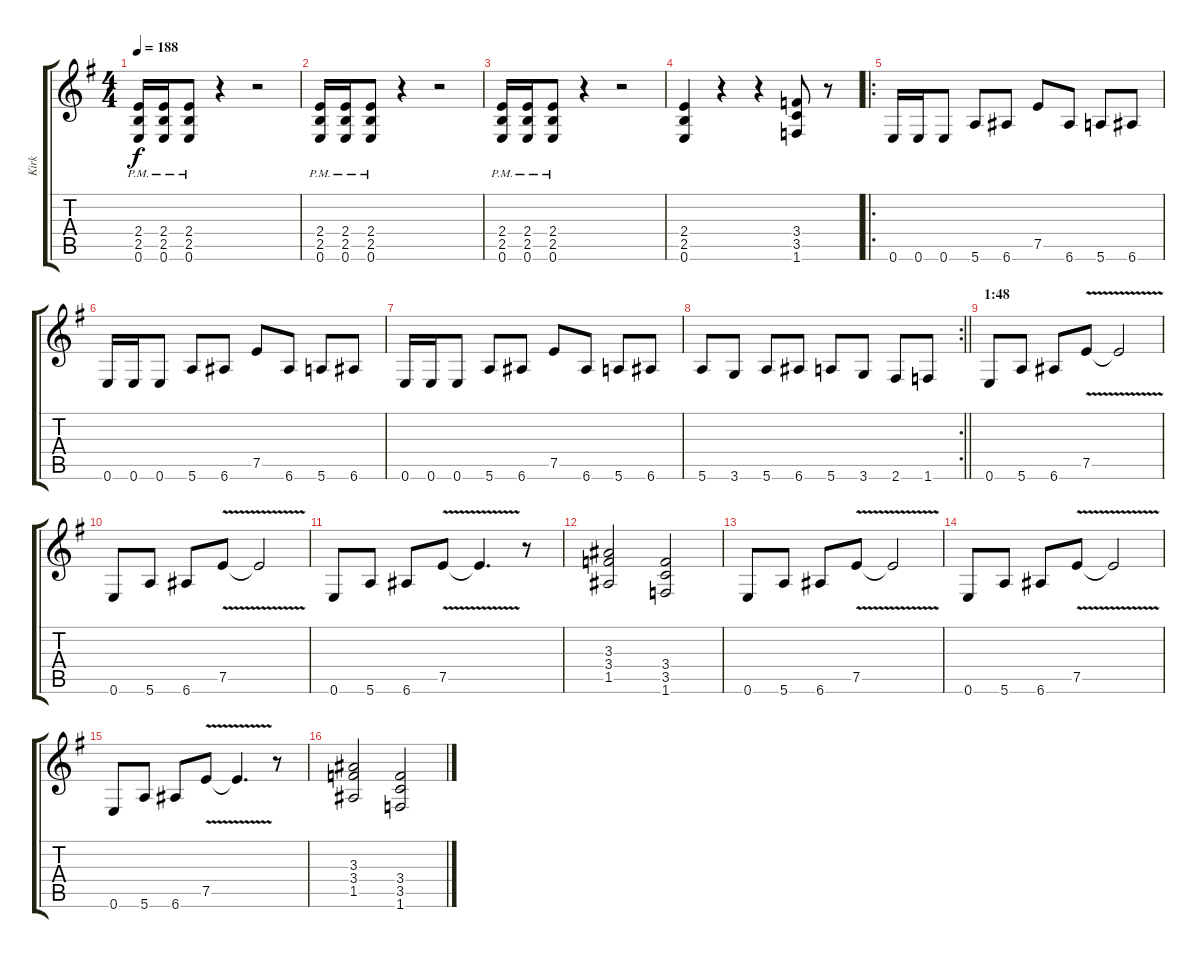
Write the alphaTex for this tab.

\track ("Kirk" "Kirk") {instrument distortionguitar}
\staff {score tabs}
\tuning (E4 B3 G3 D3 A2 E2) {hide}
\ts (4 4)
\tempo 188
\clef g2
\ks eminor
(2.4{pm} 2.5 0.6).16{dy f} (2.4{pm} 2.5 0.6).16 (2.4{pm} 2.5 0.6).8 r.4 r.2 |
(2.4{pm} 2.5 0.6).16 (2.4{pm} 2.5 0.6).16 (2.4{pm} 2.5 0.6).8 r.4 r.2 |
(2.4{pm} 2.5 0.6).16 (2.4{pm} 2.5 0.6).16 (2.4{pm} 2.5 0.6).8 r.4 r.2 |
(2.4 2.5 0.6).4 r.4 r.4 (3.4 3.5 1.6).8 r.8 |
\ro
0.6.16 0.6.16 0.6.8 5.6.8 6.6.8 7.5.8 6.6.8 5.6.8 6.6.8 |
0.6.16 0.6.16 0.6.8 5.6.8 6.6.8 7.5.8 6.6.8 5.6.8 6.6.8 |
0.6.16 0.6.16 0.6.8 5.6.8 6.6.8 7.5.8 6.6.8 5.6.8 6.6.8 |
\rc 2
\barLineRight lightlight
5.6.8 3.6.8 5.6.8 6.6.8 5.6.8 3.6.8 2.6.8 1.6.8 |
\section ("" "1:48")
0.6.8 5.6.8 6.6.8 7.5{v}.8 7.5{t}.2 |
0.6.8 5.6.8 6.6.8 7.5{v}.8 7.5{t}.2 |
0.6.8 5.6.8 6.6.8 7.5{v}.8 7.5{t}.4{d} r.8 |
(3.3 3.4 1.5).2 (3.4 3.5 1.6).2 |
0.6.8 5.6.8 6.6.8 7.5{v}.8 7.5{t}.2 |
0.6.8 5.6.8 6.6.8 7.5{v}.8 7.5{t}.2 |
0.6.8 5.6.8 6.6.8 7.5{v}.8 7.5{t}.4{d} r.8 |
(3.3 3.4 1.5).2 (3.4 3.5 1.6).2
